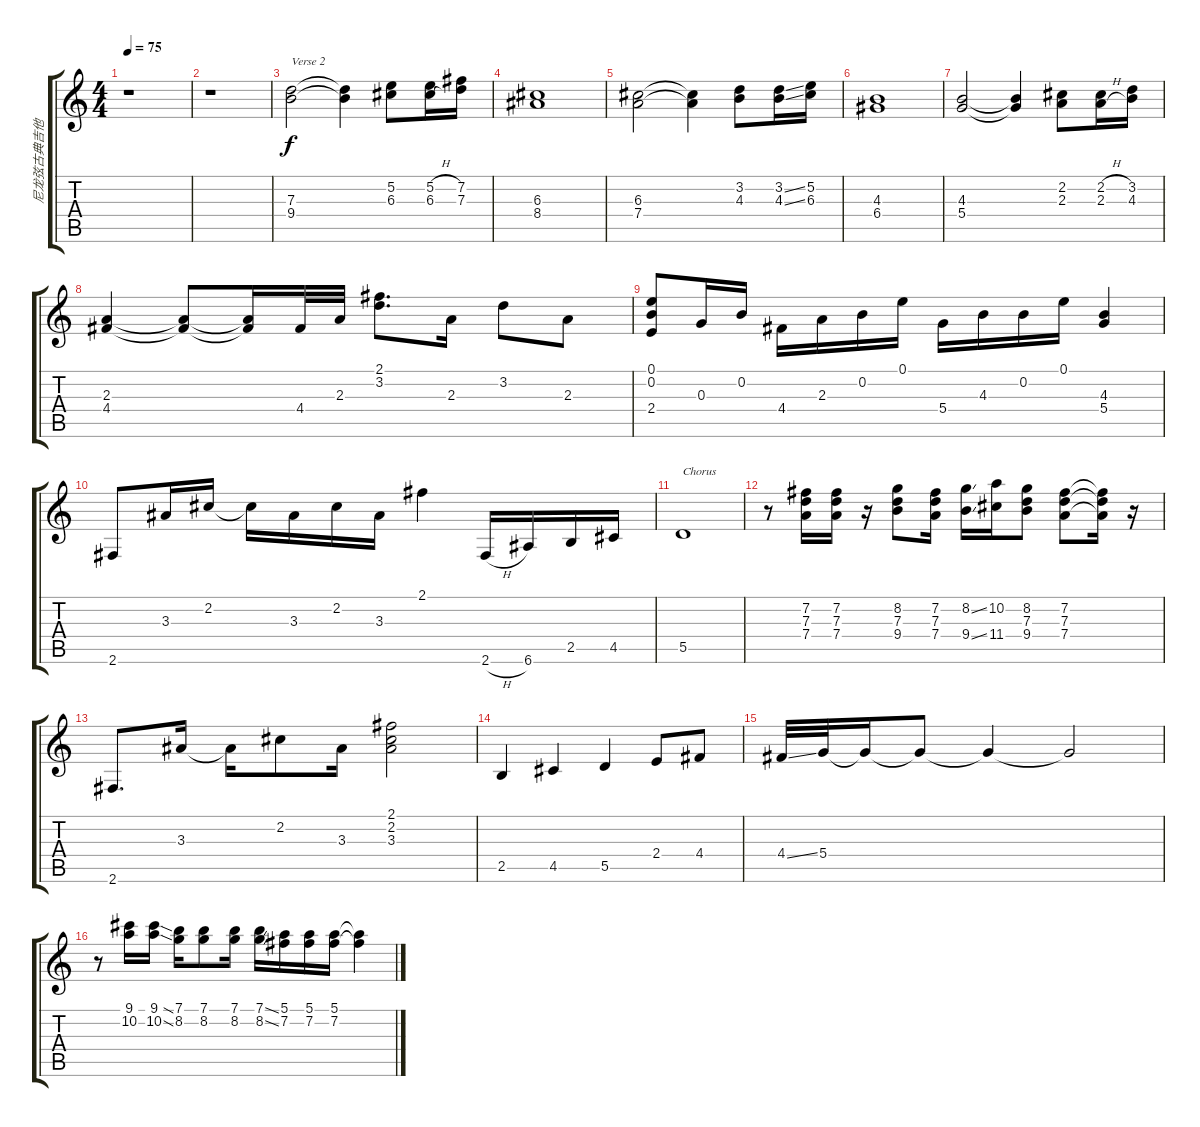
\track ("尼龙弦古典吉他" "尼龙弦古典吉他") {instrument acousticguitarnylon}
\staff {score tabs}
\tuning (E4 B3 G3 D3 A2 E2) {hide}
\ts (4 4)
\tempo 75
\clef g2
\ks c
r.1{dy f} |
r.1 |
(7.3 9.4).2{txt "Verse 2"} (7.3{t} 9.4{t}).4 (5.2 6.3).8 (5.2{h} 6.3{h}).16 (7.2 7.3).16 |
(6.3 8.4).1 |
(6.3 7.4).2 (6.3{t} 7.4{t}).4 (3.2 4.3).8 (3.2{ss} 4.3{ss}).16 (5.2 6.3).16 |
(4.3 6.4).1 |
(4.3 5.4).2 (4.3{t} 5.4{t}).4 (2.2 2.3).8 (2.2{h} 2.3{h}).16 (3.2 4.3).16 |
(2.3 4.4).4 (2.3{t} 4.4{t}).8 (2.3{t} 4.4{t}).16 4.4.32 2.3.32 (2.1 3.2).8{d} 2.3.16 3.2.8 2.3.8 |
(0.1 0.2 2.4).8 0.3.16 0.2.16 4.4.16 2.3.16 0.2.16 0.1.16 5.4.16 4.3.16 0.2.16 0.1.16 (4.3 5.4).4 |
2.6.8 3.3.16 2.2.16 2.2{t}.16 3.3.16 2.2.16 3.3.16 2.1.4 2.6{h}.16 6.6.16 2.5.16 4.5.16 |
5.5.1{txt "Chorus"} |
r.8 (7.2 7.3 7.4).16 (7.2 7.3 7.4).16 r.16 (8.2 7.3 9.4).8 (7.2 7.3 7.4).16 (8.2{ss} 9.4{ss}).16 (10.2 11.4).16 (8.2 7.3 9.4).8 (7.2 7.3 7.4).8 (7.2{t} 7.3{t} 7.4{t}).16 r.16 |
2.6.8{d} 3.3.16 3.3{t}.16 2.2.8 3.3.16 (2.1 2.2 3.3).2 |
2.5.4 4.5.4 5.5.4 2.4.8 4.4.8 |
4.4{ss}.32 5.4.32 5.4{t}.16 5.4{t}.8 5.4{t}.4 5.4{t}.2 |
r.8 (9.1 10.2).16 (9.1{ss} 10.2{ss}).16 (7.1 8.2).16 (7.1 8.2).8 (7.1 8.2).16 (7.1{ss} 8.2{ss}).16 (5.1 7.2).16 (5.1 7.2).16 (5.1 7.2).16 (5.1{t} 7.2{t}).4
